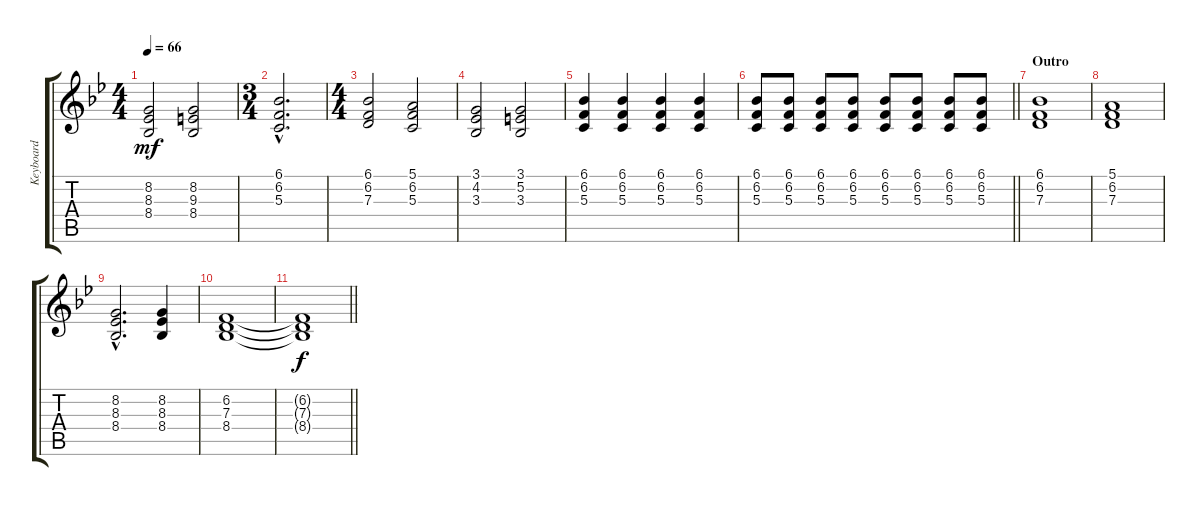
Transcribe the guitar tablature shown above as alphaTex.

\track ("Keyboard" "Keyboard") {instrument electricpiano1}
\staff {score tabs}
\tuning (E4 B3 G3 D3 A2 E2) {hide}
\ts (4 4)
\tempo 66
\clef g2
\ks bb
(8.2 8.3 8.4).2{dy mf} (8.2 9.3 8.4).2 |
\ts (3 4)
(6.1{hac} 6.2{hac} 5.3{hac}).2{d} |
\ts (4 4)
(6.1 6.2 7.3).2 (5.1 6.2 5.3).2 |
(3.1 4.2 3.3).2 (3.1 5.2 3.3).2 |
(6.1 6.2 5.3).4 (6.1 6.2 5.3).4 (6.1 6.2 5.3).4 (6.1 6.2 5.3).4 |
\barLineRight lightlight
(6.1 6.2 5.3).8 (6.1 6.2 5.3).8 (6.1 6.2 5.3).8 (6.1 6.2 5.3).8 (6.1 6.2 5.3).8 (6.1 6.2 5.3).8 (6.1 6.2 5.3).8 (6.1 6.2 5.3).8 |
\section ("" "Outro")
(6.1 6.2 7.3).1 |
(5.1 6.2 7.3).1 |
(8.2{hac} 8.3{hac} 8.4{hac}).2{d} (8.2 8.3 8.4).4 |
(6.2 7.3 8.4).1{volume 16} |
\barLineRight lightlight
(6.2{t} 7.3{t} 8.4{t}).1{dy f}
